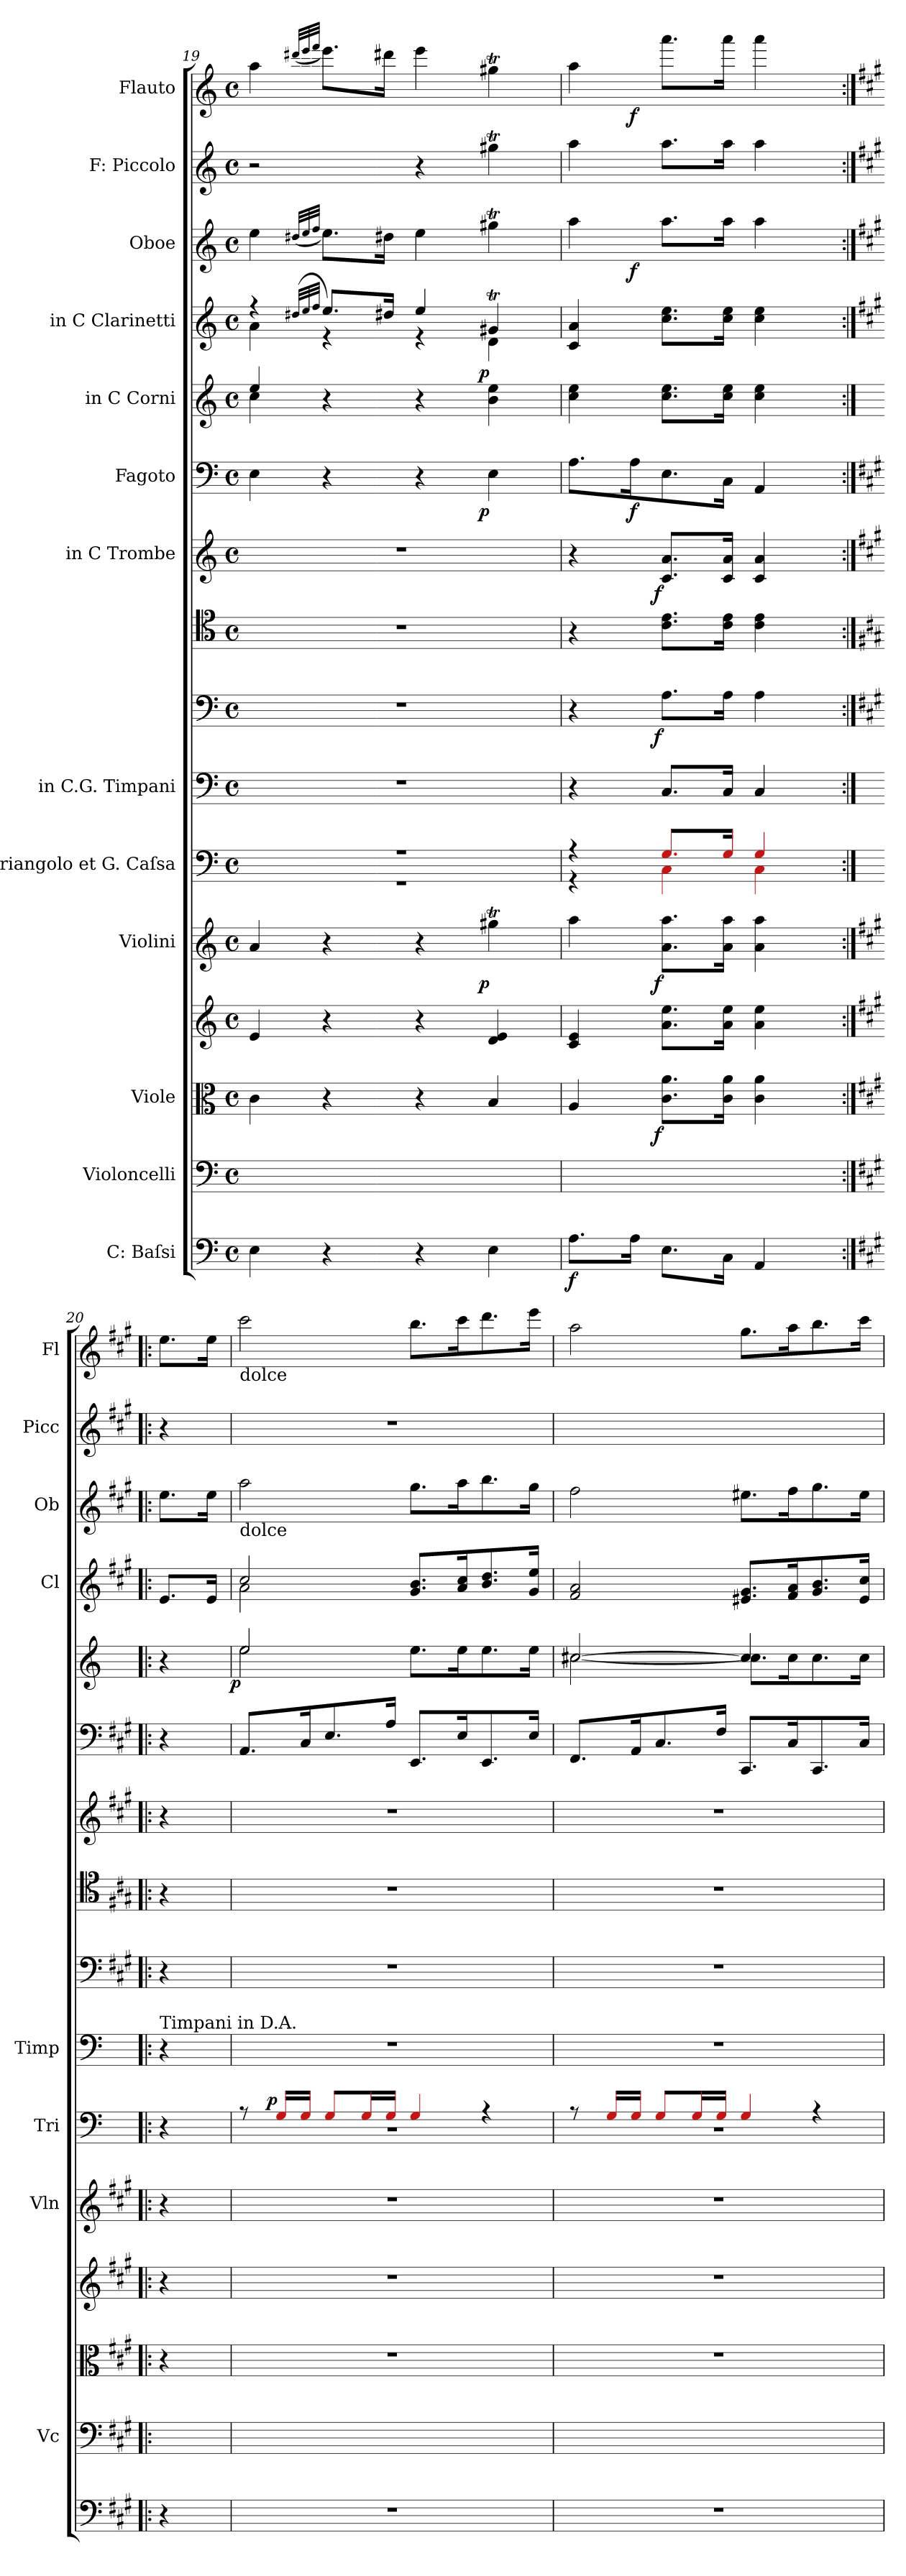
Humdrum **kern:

**kern	**dynam	**kern	**kern	**dynam	**kern	**kern	**dynam	**kern	**dynam	**kern	**kern	**dynam	**kern	**kern	**dynam	**kern	**dynam	**kern	**dynam	**kern	**kern	**dynam	**kern	**kern	**dynam
*part16	*part16	*part15	*part14	*part14	*part13	*part12	*part12	*part11	*part11	*part10	*part9	*part9	*part8	*part7	*part7	*part6	*part6	*part5	*part5	*part4	*part3	*part3	*part2	*part1	*part1
*staff16	*staff16	*staff15	*staff14	*staff14	*staff13	*staff12	*staff12	*staff11	*staff11	*staff10	*staff9	*staff9	*staff8	*staff7	*staff7	*staff6	*staff6	*staff5	*staff5	*staff4	*staff3	*staff3	*staff2	*staff1	*staff1
*I"C: Baſsi	*	*I"Violoncelli	*I"Viole	*	*	*I"Violini	*	*I"Triangolo et G. Caſsa	*	*I"in C.G. Timpani	*	*	*	*I"in C Trombe	*	*I"Fagoto	*	*I"in C Corni	*	*I"in C Clarinetti	*I"Oboe	*	*I"F: Piccolo	*I"Flauto	*
*	*	*I'Vc	*	*	*	*I'Vln	*	*I'Tri	*	*I'Timp	*	*	*	*	*	*	*	*	*	*I'Cl	*I'Ob	*	*I'Picc	*I'Fl	*
*clefF4	*	*clefF4	*clefC3	*	*clefG2	*clefG2	*	*clefF4	*	*clefF4	*clefF4	*	*clefC4	*clefG2	*	*clefF4	*	*clefG2	*	*clefG2	*clefG2	*	*clefG2	*clefG2	*
*k[]	*	*k[]	*k[]	*	*k[]	*k[]	*	*k[]	*	*k[]	*k[]	*	*k[]	*k[]	*	*k[]	*	*k[]	*	*k[]	*k[]	*	*k[]	*k[]	*
*M4/4	*	*M4/4	*M4/4	*	*M4/4	*M4/4	*	*M4/4	*	*M4/4	*M4/4	*	*M4/4	*M4/4	*	*M4/4	*	*M4/4	*	*M4/4	*M4/4	*	*M4/4	*M4/4	*
*met(c)	*	*met(c)	*met(c)	*	*met(c)	*met(c)	*	*met(c)	*	*met(c)	*met(c)	*	*met(c)	*met(c)	*	*met(c)	*	*met(c)	*	*met(c)	*met(c)	*	*met(c)	*met(c)	*
=19	=19	=19	=19	=19	=19	=19	=19	=19	=19	=19	=19	=19	=19	=19	=19	=19	=19	=19	=19	=19	=19	=19	=19	=19	=19
*	*	*	*	*	*	*	*	*^	*	*	*	*	*	*	*	*	*	*^	*	*^	*	*	*	*	*
4E\	.	4E\yy	4c\	.	4e/	4a/	.	1r	1r	.	1r	1r	.	1r	1r	.	4E\	.	4ee/	4cc\	.	4r	4a\	4ee\	.	2r	4aa\	.
.	.	.	.	.	.	.	.	.	.	.	.	.	.	.	.	.	.	.	.	.	.	(32qqdd#X/LLL	.	(32qqdd#X/LLL	.	.	(32qqddd#X/LLL	.
.	.	.	.	.	.	.	.	.	.	.	.	.	.	.	.	.	.	.	.	.	.	32qqee/	.	32qqee/	.	.	32qqeee/	.
.	.	.	.	.	.	.	.	.	.	.	.	.	.	.	.	.	.	.	.	.	.	32qqff/JJJ	.	32qqff/JJJ	.	.	32qqfff/JJJ	.
4r	.	4ryy	4r	.	4r	4r	.	.	.	.	.	.	.	.	.	.	4r	.	4r	4ryy	.	8.ee/L)	4r	8.ee\L)	.	.	8.eee\L)	.
.	.	.	.	.	.	.	.	.	.	.	.	.	.	.	.	.	.	.	.	.	.	16dd#X/Jk	.	16dd#X\Jk	.	.	16ddd#X\Jk	.
4r	.	4ryy	4r	.	4r	4r	.	.	.	.	.	.	.	.	.	.	4r	.	4r	4ryy	.	4ee/	4r	4ee\	.	4r	4eee\	.
!	!	!	!	!	!	!	!LO:DY:rj	!	!	!	!	!	!	!	!	!	!	!LO:DY:rj	!	!	!LO:DY:a:rj	!	!	!	!	!	!	!
4E\	.	4E\yy	4B/	.	4d/ 4e/	4gg#Xt\	p	.	.	.	.	.	.	.	.	.	4E\	p	4b\ 4ee\	4ryy	p	4g#Xt/	4d\	4gg#Xt\	.	4gg#Xt\	4gg#Xt\	.
*	*	*	*	*	*	*	*	*	*	*	*	*	*	*	*	*	*	*	*v	*v	*	*	*	*	*	*	*	*
*	*	*	*	*	*	*	*	*	*	*	*	*	*	*	*	*	*	*	*	*	*v	*v	*	*	*	*	*
=	=	=	=	=	=	=	=	=	=	=	=	=	=	=	=	=	=	=	=	=	=	=	=	=	=	=
*	*	*	*	*	*	*	*	*	*	*	*	*	*	*	*	*	*	*	*	*	*	*^	*	*	*^	*
8.A\L	f	8.A\Lyy	4A/	.	4c/ 4e/	4aa\	.	4r	4r	.	4r	4r	.	4r	4r	.	8.A\L	.	4cc\ 4ee\	.	4c/ 4a/	4aa\	8.ryy	.	4aa\	4aa\	8.ryy	.
16A\Jk	.	16A\Jkyy	.	.	.	.	.	.	.	.	.	.	.	.	.	.	16A\K	f	.	.	.	.	2ryy	f	.	.	2ryy	f
!	!	!	!	!LO:DY:rj	!	!	!LO:DY:rj	!	!	!	!	!	!LO:DY:rj	!	!	!LO:DY:rj	!	!	!	!	!	!	!	!	!	!	!	!
8.E\L	.	8.E\Lyy	8.c\ 8.a\L	f	8.a\ 8.ee\L	8.a\ 8.aa\L	f	8.Ree/L	4Ra\	.	8.C/L	8.A\L	f	8.c\ 8.e\L	8.c/ 8.a/L	f	8.E\	.	8.cc\ 8.ee\L	.	8.cc\ 8.ee\L	8.aa\L	.	.	8.aa\L	8.aaa\L	.	.
16C\Jk	.	16C\Jkyy	16c\ 16a\Jk	.	16a\ 16ee\Jk	16a\ 16aa\Jk	.	16Ree/Jk	.	.	16C/Jk	16A\Jk	.	16c\ 16e\Jk	16c/ 16a/Jk	.	16C\Jk	.	16cc\ 16ee\Jk	.	16cc\ 16ee\Jk	16aa\Jk	.	.	16aa\Jk	16aaa\Jk	.	.
4AA/	.	4AA/yy	4c\ 4a\	.	4a\ 4ee\	4a\ 4aa\	.	4Ree/	4Ra\	.	4C/	4A\	.	4c\ 4e\	4c/ 4a/	.	4AA/	.	4cc\ 4ee\	.	4cc\ 4ee\	4aa\	.	.	4aa\	4aaa\	.	.
.	.	.	.	.	.	.	.	.	.	.	.	.	.	.	.	.	.	.	.	.	.	.	16ryy	.	.	.	16ryy	.
*	*	*	*	*	*	*	*	*v	*v	*	*	*	*	*	*	*	*	*	*	*	*	*v	*v	*	*	*v	*v	*
=20:|!|:	=20:|!|:	=20:|!|:	=20:|!|:	=20:|!|:	=20:|!|:	=20:|!|:	=20:|!|:	=20:|!|:	=20:|!|:	=20:|!|:	=20:|!|:	=20:|!|:	=20:|!|:	=20:|!|:	=20:|!|:	=20:|!|:	=20:|!|:	=20:|!|:	=20:|!|:	=20:|!|:	=20:|!|:	=20:|!|:	=20:|!|:	=20:|!|:	=20:|!|:
*k[f#c#g#]	*	*k[f#c#g#]	*k[f#c#g#]	*	*k[f#c#g#]	*k[f#c#g#]	*	*k[]	*	*k[]	*k[f#c#g#]	*	*k[f#c#g#]	*k[f#c#g#]	*	*k[f#c#g#]	*	*k[]	*	*k[f#c#g#]	*k[f#c#g#]	*	*k[f#c#g#]	*k[f#c#g#]	*
*	*	*	*	*	*	*	*	*^	*	*	*	*	*	*	*	*	*	*	*	*	*^	*	*	*^	*
!	!	!	!	!	!	!	!	!	!	!	!LO:TX:a:t=Timpani in D.A.	!	!	!	!	!	!	!	!	!	!	!	!	!	!	!	!	!
*	*	*	*	*	*	*	*	*v	*v	*	*	*	*	*	*	*	*	*	*	*	*	*v	*v	*	*	*v	*v	*
4r	.	4ryy	4r	.	4r	4r	.	4r	.	4r	4r	.	4r	4r	.	4r	.	4r	.	8.e/L	8.ee\L	.	4r	8.ee\L	.
.	.	.	.	.	.	.	.	.	.	.	.	.	.	.	.	.	.	.	.	16e/Jk	16ee\Jk	.	.	16ee\Jk	.
=21	=21	=21	=21	=21	=21	=21	=21	=21	=21	=21	=21	=21	=21	=21	=21	=21	=21	=21	=21	=21	=21	=21	=21	=21	=21
*	*	*	*	*	*	*	*	*^	*	*	*	*	*	*	*	*	*	*^	*	*^	*	*	*	*	*
!	!	!	!	!	!	!	!	!	!	!	!	!	!	!	!	!	!	!	!	!	!	!	!	!	!	!	!LO:TX:b:t=dolce	!
!	!	!	!	!	!	!	!	!	!	!	!	!	!	!	!	!	!	!	!	!	!	!	!	!LO:TX:b:t=dolce	!	!	!	!
!	!	!	!	!	!	!	!	!	!	!	!	!	!	!	!	!	!	!	!	!	!LO:DY:rj	!	!	!	!	!	!	!
1r	.	1ryy	1r	.	1r	1r	.	8r	1r	.	1r	1r	.	1r	1r	.	8.AA/L	.	2ee/	2ee\	p	2cc#/	2a\	2aa\	.	1r	2ccc#\	.
!	!	!	!	!	!	!	!	!	!	!LO:DY:a:rj	!	!	!	!	!	!	!	!	!	!	!	!	!	!	!	!	!	!
.	.	.	.	.	.	.	.	16Ree/LL	.	p	.	.	.	.	.	.	.	.	.	.	.	.	.	.	.	.	.	.
.	.	.	.	.	.	.	.	16Ree/JJ	.	.	.	.	.	.	.	.	16C#/K	.	.	.	.	.	.	.	.	.	.	.
.	.	.	.	.	.	.	.	8Ree/L	.	.	.	.	.	.	.	.	8.E/	.	.	.	.	.	.	.	.	.	.	.
.	.	.	.	.	.	.	.	16Ree/L	.	.	.	.	.	.	.	.	.	.	.	.	.	.	.	.	.	.	.	.
.	.	.	.	.	.	.	.	16Ree/JJ	.	.	.	.	.	.	.	.	16A/Jk	.	.	.	.	.	.	.	.	.	.	.
.	.	.	.	.	.	.	.	4Ree/	.	.	.	.	.	.	.	.	8.EE/L	.	2ryy	8.ee\L	.	8.g#/ 8.b/L	2ryy	8.gg#\L	.	.	8.bb\L	.
.	.	.	.	.	.	.	.	.	.	.	.	.	.	.	.	.	16E/K	.	.	16ee\K	.	16a/ 16cc#/K	.	16aa\K	.	.	16ccc#\K	.
.	.	.	.	.	.	.	.	4r	.	.	.	.	.	.	.	.	8.EE/	.	.	8.ee\	.	8.b/ 8.dd/	.	8.bb\	.	.	8.ddd\	.
.	.	.	.	.	.	.	.	.	.	.	.	.	.	.	.	.	16E/Jk	.	.	16ee\Jk	.	16g#/ 16ee/Jk	.	16gg#\Jk	.	.	16eee\Jk	.
*	*	*	*	*	*	*	*	*	*	*	*	*	*	*	*	*	*	*	*	*	*	*v	*v	*	*	*	*	*
=22	=22	=22	=22	=22	=22	=22	=22	=22	=22	=22	=22	=22	=22	=22	=22	=22	=22	=22	=22	=22	=22	=22	=22	=22	=22	=22	=22
1r	.	1ryy	1r	.	1r	1r	.	8r	1r	.	1r	1r	.	1r	1r	.	8.FF#/L	.	[2cc#X/	[2cc#X\	.	2f#/ 2a/	2ff#\	.	1ryy	2aa\	.
.	.	.	.	.	.	.	.	16Ree/LL	.	.	.	.	.	.	.	.	.	.	.	.	.	.	.	.	.	.	.
.	.	.	.	.	.	.	.	16Ree/JJ	.	.	.	.	.	.	.	.	16AA/K	.	.	.	.	.	.	.	.	.	.
.	.	.	.	.	.	.	.	8Ree/L	.	.	.	.	.	.	.	.	8.C#/	.	.	.	.	.	.	.	.	.	.
.	.	.	.	.	.	.	.	16Ree/L	.	.	.	.	.	.	.	.	.	.	.	.	.	.	.	.	.	.	.
.	.	.	.	.	.	.	.	16Ree/JJ	.	.	.	.	.	.	.	.	16F#/Jk	.	.	.	.	.	.	.	.	.	.
.	.	.	.	.	.	.	.	4Ree/	.	.	.	.	.	.	.	.	8.CC#/L	.	4cc#/]	8.cc#\L]	.	8.e#X/ 8.g#/L	8.ee#X\L	.	.	8.gg#\L	.
.	.	.	.	.	.	.	.	.	.	.	.	.	.	.	.	.	16C#/K	.	.	16cc#\K	.	16f#/ 16a/K	16ff#\K	.	.	16aa\K	.
.	.	.	.	.	.	.	.	4r	.	.	.	.	.	.	.	.	8.CC#/	.	4ryy	8.cc#\	.	8.g#/ 8.b/	8.gg#\	.	.	8.bb\	.
.	.	.	.	.	.	.	.	.	.	.	.	.	.	.	.	.	16C#/Jk	.	.	16cc#\Jk	.	16e#/ 16cc#/Jk	16ee#\Jk	.	.	16ccc#\Jk	.
*	*	*	*	*	*	*	*	*v	*v	*	*	*	*	*	*	*	*	*	*v	*v	*	*	*	*	*	*	*
=	=	=	=	=	=	=	=	=	=	=	=	=	=	=	=	=	=	=	=	=	=	=	=	=	=
*-	*-	*-	*-	*-	*-	*-	*-	*-	*-	*-	*-	*-	*-	*-	*-	*-	*-	*-	*-	*-	*-	*-	*-	*-	*-
